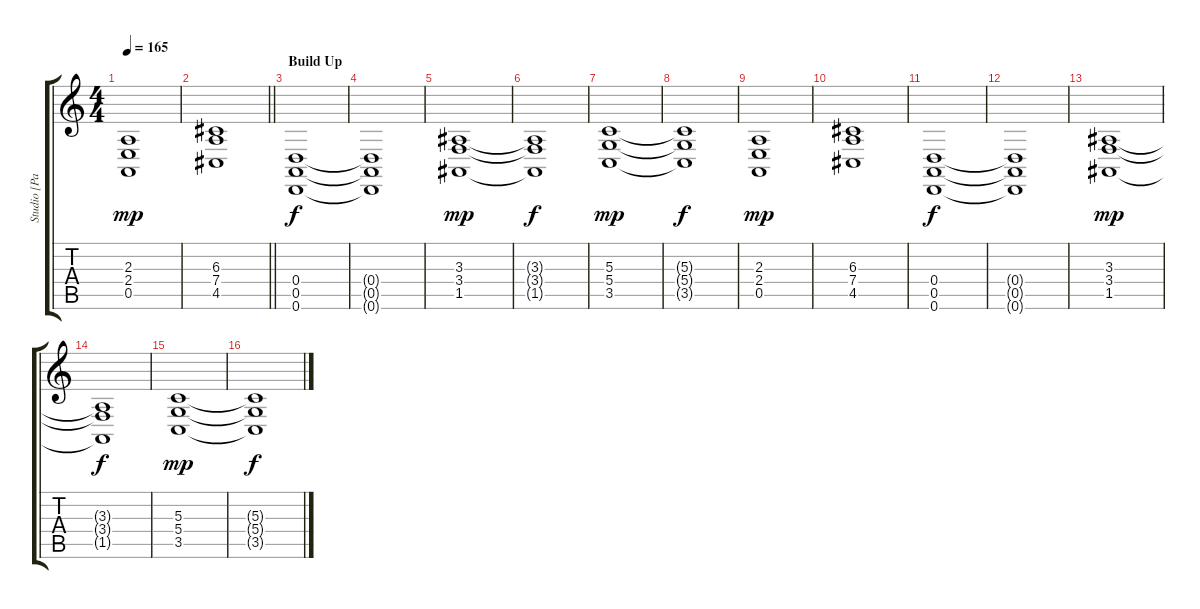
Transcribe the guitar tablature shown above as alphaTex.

\track ("Studio [Pad/FX]" "Studio [Pa") {instrument pad2warm}
\staff {score tabs}
\tuning (E4 B3 G3 D3 A2 D2) {hide}
\ts (4 4)
\tempo 165
\clef g2
\ks c
(2.3 2.4 0.5).1{dy mp} |
\barLineRight lightlight
(6.3 7.4 4.5).1 |
\section ("" "Build Up")
(0.4 0.5 0.6).1{dy f volume 11 balance 8} |
(0.4{t} 0.5{t} 0.6{t}).1 |
(3.3 3.4 1.5).1{dy mp} |
(3.3{t} 3.4{t} 1.5{t}).1{dy f} |
(5.3 5.4 3.5).1{dy mp} |
(5.3{t} 5.4{t} 3.5{t}).1{dy f} |
(2.3 2.4 0.5).1{dy mp} |
(6.3 7.4 4.5).1 |
(0.4 0.5 0.6).1{dy f} |
(0.4{t} 0.5{t} 0.6{t}).1 |
(3.3 3.4 1.5).1{dy mp} |
(3.3{t} 3.4{t} 1.5{t}).1{dy f} |
(5.3 5.4 3.5).1{dy mp} |
(5.3{t} 5.4{t} 3.5{t}).1{dy f}
